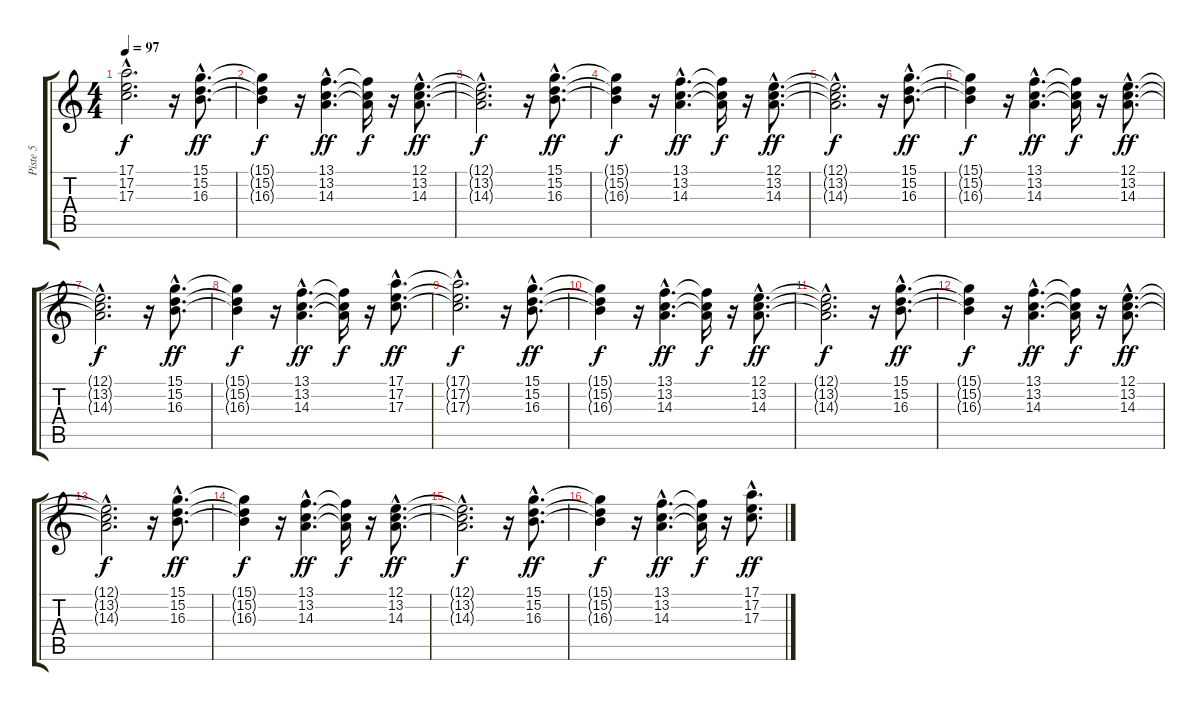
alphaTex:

\track ("Piste 5" "Piste 5") {instrument stringensemble1}
\staff {score tabs}
\tuning (E4 B3 G3 D3 A2 E2) {hide}
\ts (4 4)
\tempo 97
\clef g2
\ks c
(17.1{hac t} 17.2{hac t} 17.3{hac t}).2{d dy f} r.16 (15.1{hac} 15.2{hac} 16.3{hac}).8{d dy ff} |
(15.1{t} 15.2{t} 16.3{t}).4{dy f} r.16 (13.1{hac} 13.2{hac} 14.3{hac}).4{d dy ff} (13.1{t} 13.2{t} 14.3{t}).16{dy f} r.16 (12.1{hac} 13.2{hac} 14.3{hac}).8{d dy ff} |
(12.1{hac t} 13.2{hac t} 14.3{hac t}).2{d dy f} r.16 (15.1{hac} 15.2{hac} 16.3{hac}).8{d dy ff} |
(15.1{t} 15.2{t} 16.3{t}).4{dy f} r.16 (13.1{hac} 13.2{hac} 14.3{hac}).4{d dy ff} (13.1{t} 13.2{t} 14.3{t}).16{dy f} r.16 (12.1{hac} 13.2{hac} 14.3{hac}).8{d dy ff} |
(12.1{hac t} 13.2{hac t} 14.3{hac t}).2{d dy f} r.16 (15.1{hac} 15.2{hac} 16.3{hac}).8{d dy ff} |
(15.1{t} 15.2{t} 16.3{t}).4{dy f} r.16 (13.1{hac} 13.2{hac} 14.3{hac}).4{d dy ff} (13.1{t} 13.2{t} 14.3{t}).16{dy f} r.16 (12.1{hac} 13.2{hac} 14.3{hac}).8{d dy ff} |
(12.1{hac t} 13.2{hac t} 14.3{hac t}).2{d dy f} r.16 (15.1{hac} 15.2{hac} 16.3{hac}).8{d dy ff} |
(15.1{t} 15.2{t} 16.3{t}).4{dy f} r.16 (13.1{hac} 13.2{hac} 14.3{hac}).4{d dy ff} (13.1{t} 13.2{t} 14.3{t}).16{dy f} r.16 (17.1{hac} 17.2{hac} 17.3{hac}).8{d dy ff} |
(17.1{hac t} 17.2{hac t} 17.3{hac t}).2{d dy f} r.16 (15.1{hac} 15.2{hac} 16.3{hac}).8{d dy ff} |
(15.1{t} 15.2{t} 16.3{t}).4{dy f} r.16 (13.1{hac} 13.2{hac} 14.3{hac}).4{d dy ff} (13.1{t} 13.2{t} 14.3{t}).16{dy f} r.16 (12.1{hac} 13.2{hac} 14.3{hac}).8{d dy ff} |
(12.1{hac t} 13.2{hac t} 14.3{hac t}).2{d dy f} r.16 (15.1{hac} 15.2{hac} 16.3{hac}).8{d dy ff} |
(15.1{t} 15.2{t} 16.3{t}).4{dy f} r.16 (13.1{hac} 13.2{hac} 14.3{hac}).4{d dy ff} (13.1{t} 13.2{t} 14.3{t}).16{dy f} r.16 (12.1{hac} 13.2{hac} 14.3{hac}).8{d dy ff} |
(12.1{hac t} 13.2{hac t} 14.3{hac t}).2{d dy f} r.16 (15.1{hac} 15.2{hac} 16.3{hac}).8{d dy ff} |
(15.1{t} 15.2{t} 16.3{t}).4{dy f} r.16 (13.1{hac} 13.2{hac} 14.3{hac}).4{d dy ff} (13.1{t} 13.2{t} 14.3{t}).16{dy f} r.16 (12.1{hac} 13.2{hac} 14.3{hac}).8{d dy ff} |
(12.1{hac t} 13.2{hac t} 14.3{hac t}).2{d dy f} r.16 (15.1{hac} 15.2{hac} 16.3{hac}).8{d dy ff} |
(15.1{t} 15.2{t} 16.3{t}).4{dy f} r.16 (13.1{hac} 13.2{hac} 14.3{hac}).4{d dy ff} (13.1{t} 13.2{t} 14.3{t}).16{dy f} r.16 (17.1{hac} 17.2{hac} 17.3{hac}).8{d dy ff}
